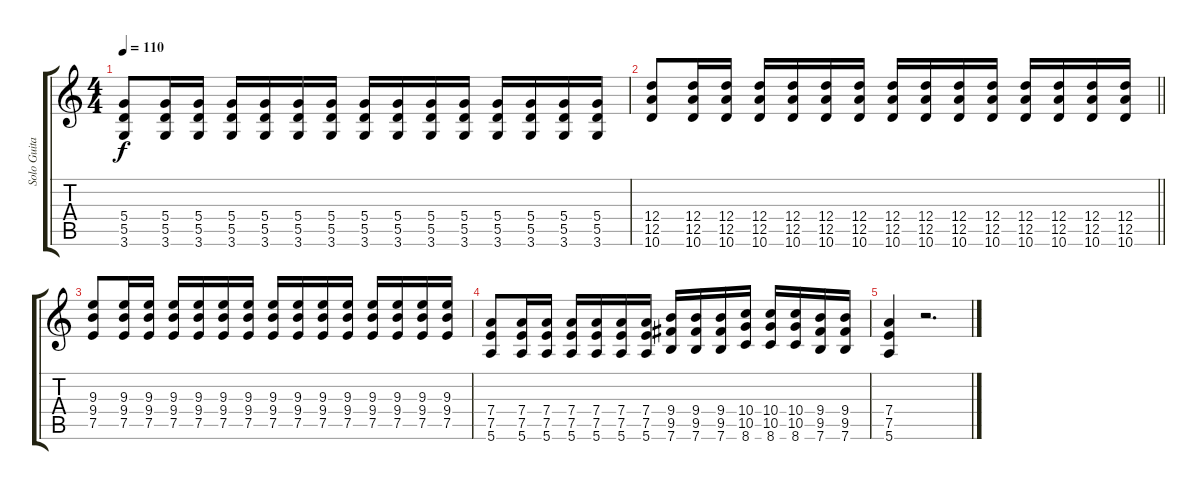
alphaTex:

\track ("Solo Guitar" "Solo Guita") {instrument distortionguitar}
\staff {score tabs}
\tuning (E4 B3 G3 D3 A2 E2) {hide}
\ts (4 4)
\tempo 110
\clef g2
\ks c
(5.4 5.5 3.6).8{dy f} (5.4 5.5 3.6).16 (5.4 5.5 3.6).16 (5.4 5.5 3.6).16 (5.4 5.5 3.6).16 (5.4 5.5 3.6).16 (5.4 5.5 3.6).16 (5.4 5.5 3.6).16 (5.4 5.5 3.6).16 (5.4 5.5 3.6).16 (5.4 5.5 3.6).16 (5.4 5.5 3.6).16 (5.4 5.5 3.6).16 (5.4 5.5 3.6).16 (5.4 5.5 3.6).16 |
\barLineRight lightlight
(12.4 12.5 10.6).8 (12.4 12.5 10.6).16 (12.4 12.5 10.6).16 (12.4 12.5 10.6).16 (12.4 12.5 10.6).16 (12.4 12.5 10.6).16 (12.4 12.5 10.6).16 (12.4 12.5 10.6).16 (12.4 12.5 10.6).16 (12.4 12.5 10.6).16 (12.4 12.5 10.6).16 (12.4 12.5 10.6).16 (12.4 12.5 10.6).16 (12.4 12.5 10.6).16 (12.4 12.5 10.6).16 |
(9.3 9.4 7.5).8 (9.3 9.4 7.5).16 (9.3 9.4 7.5).16 (9.3 9.4 7.5).16 (9.3 9.4 7.5).16 (9.3 9.4 7.5).16 (9.3 9.4 7.5).16 (9.3 9.4 7.5).16 (9.3 9.4 7.5).16 (9.3 9.4 7.5).16 (9.3 9.4 7.5).16 (9.3 9.4 7.5).16 (9.3 9.4 7.5).16 (9.3 9.4 7.5).16 (9.3 9.4 7.5).16 |
(7.4 7.5 5.6).8 (7.4 7.5 5.6).16 (7.4 7.5 5.6).16 (7.4 7.5 5.6).16 (7.4 7.5 5.6).16 (7.4 7.5 5.6).16 (7.4 7.5 5.6).16 (9.4 9.5 7.6).16 (9.4 9.5 7.6).16 (9.4 9.5 7.6).16 (10.4 10.5 8.6).16 (10.4 10.5 8.6).16 (10.4 10.5 8.6).16 (9.4 9.5 7.6).16 (9.4 9.5 7.6).16 |
(7.4 7.5 5.6).4 r.2{d}
